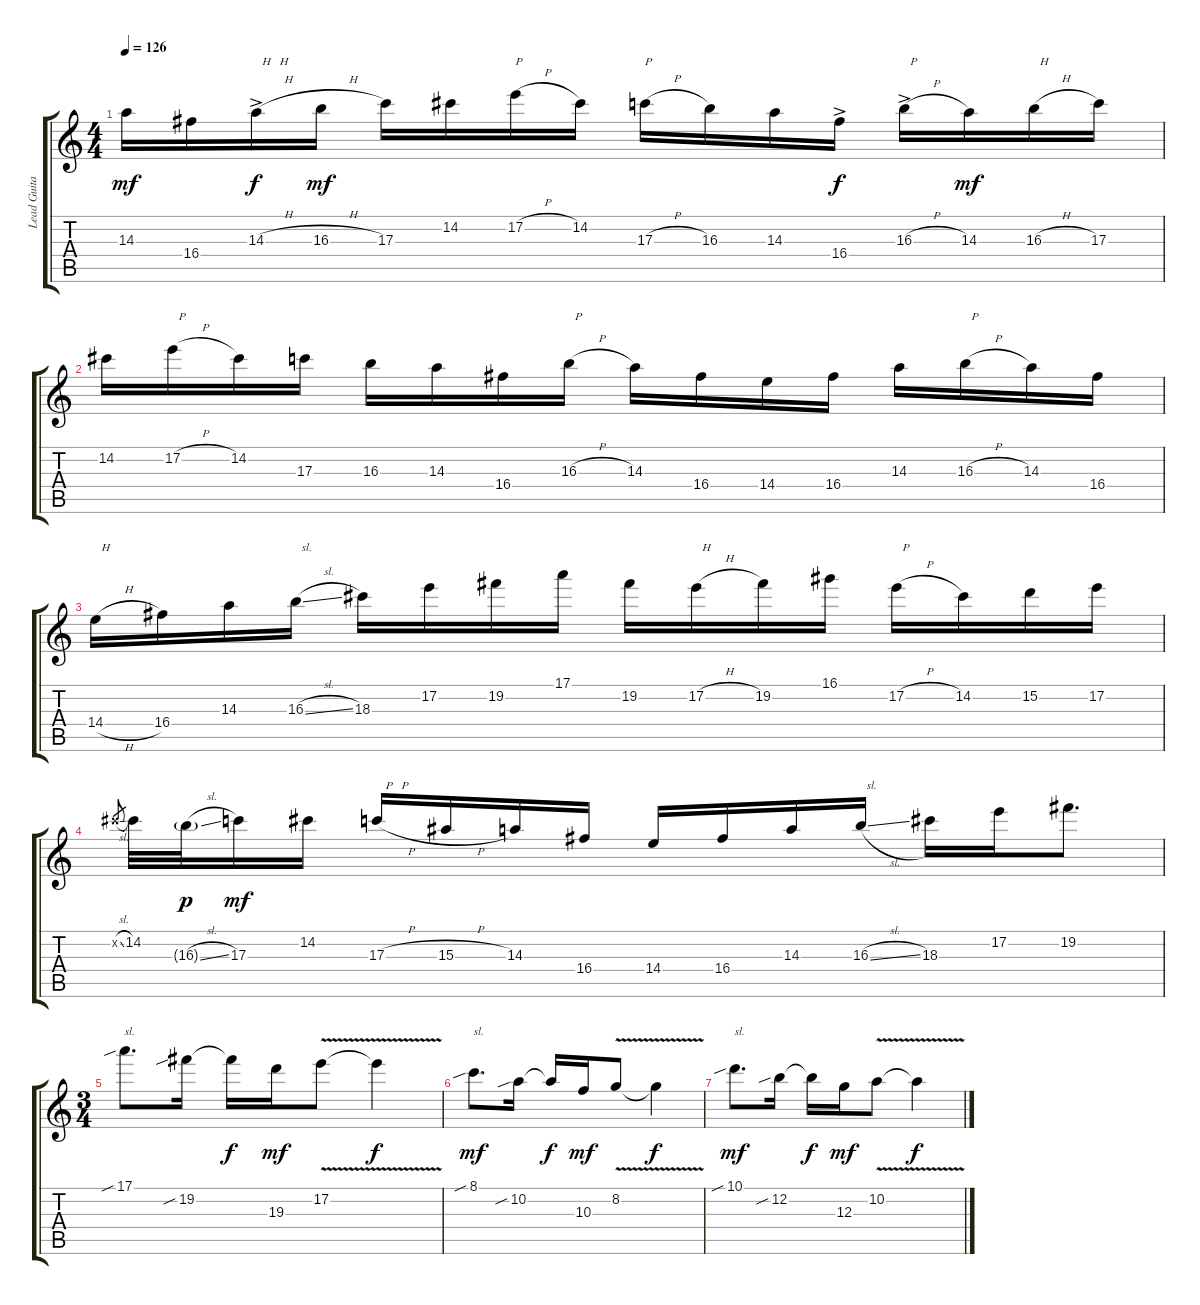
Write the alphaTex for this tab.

\track ("Lead Guitar" "Lead Guita") {instrument distortionguitar}
\staff {score tabs}
\tuning (E4 B3 G3 D3 A2 E2) {hide}
\ts (4 4)
\tempo 126
\clef g2
\ks c
14.3.16{dy mf} 16.4.16 14.3{h ac}.16{txt "  H   H" dy f} 16.3{h}.16{dy mf} 17.3.16 14.2.16 17.2{h}.16{txt "P"} 14.2.16 17.3{h}.16{txt "P"} 16.3.16 14.3.16 16.4{ac}.16{dy f} 16.3{h ac}.16{txt "  P"} 14.3.16{dy mf} 16.3{h}.16{txt "  H"} 17.3.16 |
14.2.16 17.2{h}.16{txt "  P"} 14.2.16 17.3.16 16.3.16 14.3.16 16.4.16 16.3{h}.16{txt "  P"} 14.3.16 16.4.16 14.4.16 16.4.16 14.3.16 16.3{h}.16{txt "  P"} 14.3.16 16.4.16 |
14.4{h}.16{txt "  H"} 16.4.16 14.3.16 16.3{sl}.16{txt "  sl."} 18.3.16 17.2.16 19.2.16 17.1.16 19.2.16 17.2{h}.16{txt "  H"} 19.2.16 16.1.16 17.2{h}.16{txt "  P"} 14.2.16 15.2.16 17.2.16 |
14.2{sl x}.8{gr} 14.2.32 16.3{sl g}.32{dy p} 17.3.16{dy mf beam merge} 14.2.16{beam split} 17.3{h}.16{txt "   P   P" beam Up beam merge} 15.3{h}.16{beam Up} 14.3.16{beam Up} 16.4.16{beam Up beam split} 14.4.16{beam Up beam merge} 16.4.16{beam Up} 14.3.16{beam Up} 16.3{sl}.16{txt "  sl." beam Up beam split} 18.3.16{beam merge} 17.2.16 19.2.8{d} |
\ts (3 4)
17.1{sib}.8{d txt "sl."} 19.2{sib}.16 19.2{t}.16{dy f} 19.3.16{dy mf beam merge} 17.2{v}.8 17.2{t}.4{dy f} |
8.1{sib}.8{d txt "sl." dy mf} 10.2{sib}.16 10.2{t}.16{dy f beam Up} 10.3.16{dy mf beam Up beam merge} 8.2{v}.8{beam Up} 8.2{t}.4{dy f} |
10.1{sib}.8{d txt "sl." dy mf} 12.2{sib}.16 12.2{t}.16{dy f} 12.3.16{dy mf beam merge} 10.2{v}.8 10.2{t}.4{dy f}
